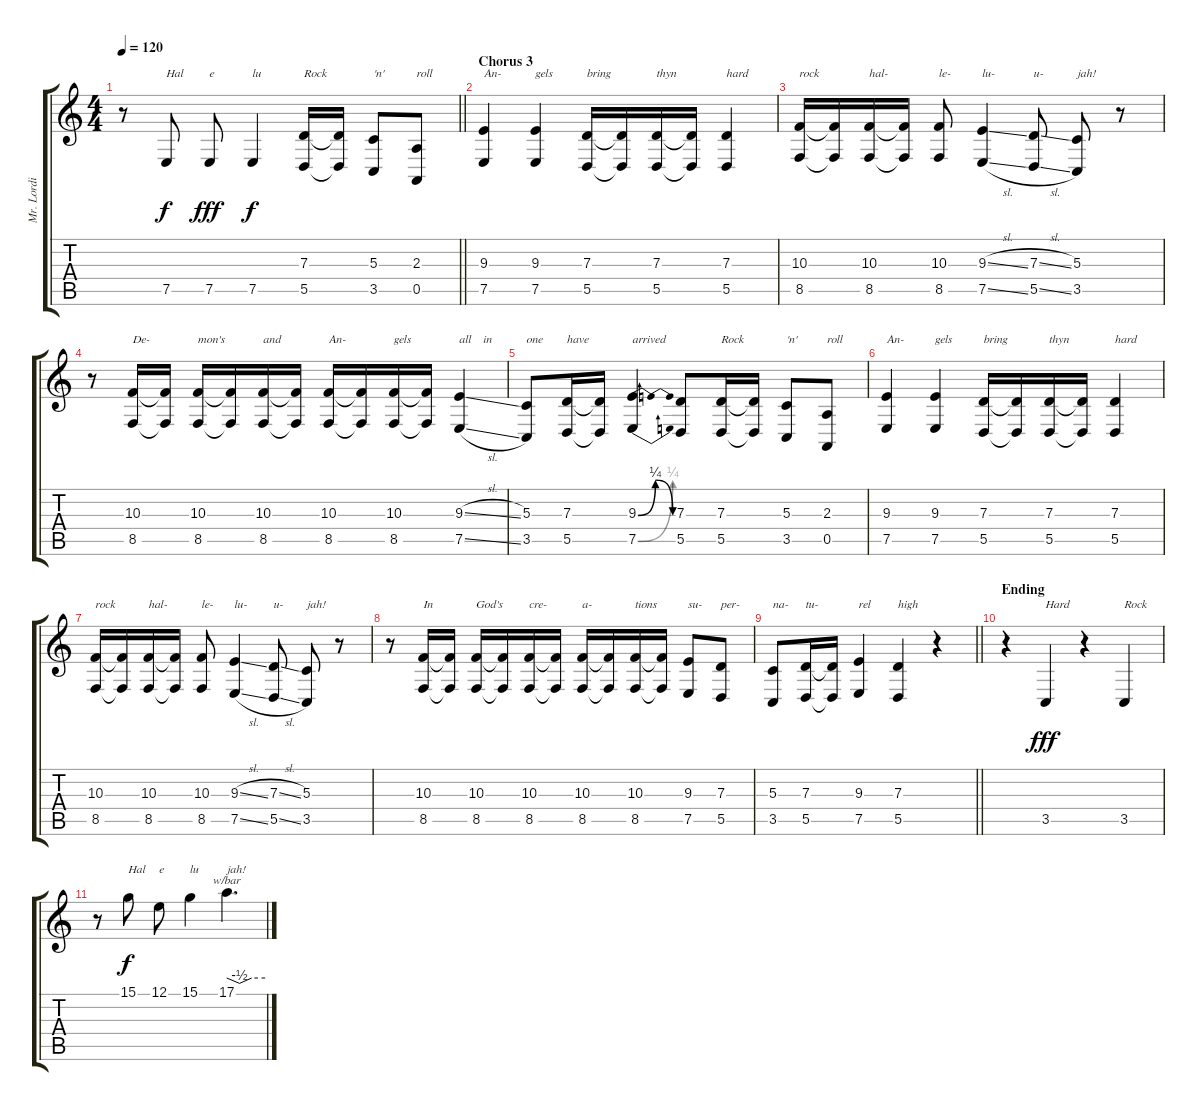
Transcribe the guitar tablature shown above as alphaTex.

\track ("Mr. Lordi (Lead Singer)" "Mr. Lordi ") {instrument lead2sawtooth}
\staff {score tabs}
\tuning (E4 B3 G3 D3 A2 E2) {hide}
\ts (4 4)
\tempo 120
\clef g2
\barLineRight lightlight
\ks c
r.8{dy fff} 7.5.8{txt "Hal" dy f} 7.5.8{txt "e" dy fff} 7.5.4{txt "lu" dy f} (7.3 5.5).16{txt "Rock"} (7.3{t} 5.5{t}).16 (5.3 3.5).8{txt "'n'"} (2.3 0.5).8{txt "roll"} |
\section ("" "Chorus 3")
(9.3 7.5).4{txt "An-"} (9.3 7.5).4{txt "gels"} (7.3 5.5).16{txt "bring"} (7.3{t} 5.5{t}).16 (7.3 5.5).16{txt "thyn"} (7.3{t} 5.5{t}).16 (7.3 5.5).4{txt "hard"} |
(10.3 8.5).16{txt "rock"} (10.3{t} 8.5{t}).16 (10.3 8.5).16{txt "hal-"} (10.3{t} 8.5{t}).16 (10.3 8.5).8{txt "le-"} (9.3{sl} 7.5{sl}).4{txt "lu-"} (7.3{sl} 5.5{sl}).8{txt "u-"} (5.3 3.5).8{txt "jah!"} r.8 |
r.8 (10.3 8.5).16{txt "De-"} (10.3{t} 8.5{t}).16 (10.3 8.5).16{txt "mon's"} (10.3{t} 8.5{t}).16 (10.3 8.5).16{txt "and"} (10.3{t} 8.5{t}).16 (10.3 8.5).16{txt "An-"} (10.3{t} 8.5{t}).16 (10.3 8.5).16{txt "gels"} (10.3{t} 8.5{t}).16 (9.3{sl} 7.5{sl}).4{txt "all    in"} |
(5.3 3.5).8{txt "one"} (7.3 5.5).16{txt "have"} (7.3{t} 5.5{t}).16 (9.3{be (bendrelease 0 0 10 1 20 1 60 0)} 7.5{be (bend 0 0 60 1)}).4{txt "arrived"} (7.3 5.5).8 (7.3 5.5).16{txt "Rock"} (7.3{t} 5.5{t}).16 (5.3 3.5).8{txt "'n'"} (2.3 0.5).8{txt "roll"} |
(9.3 7.5).4{txt "An-"} (9.3 7.5).4{txt "gels"} (7.3 5.5).16{txt "bring"} (7.3{t} 5.5{t}).16 (7.3 5.5).16{txt "thyn"} (7.3{t} 5.5{t}).16 (7.3 5.5).4{txt "hard"} |
(10.3 8.5).16{txt "rock"} (10.3{t} 8.5{t}).16 (10.3 8.5).16{txt "hal-"} (10.3{t} 8.5{t}).16 (10.3 8.5).8{txt "le-"} (9.3{sl} 7.5{sl}).4{txt "lu-"} (7.3{sl} 5.5{sl}).8{txt "u-"} (5.3 3.5).8{txt "jah!"} r.8 |
r.8 (10.3 8.5).16{txt "In"} (10.3{t} 8.5{t}).16 (10.3 8.5).16{txt "God's"} (10.3{t} 8.5{t}).16 (10.3 8.5).16{txt "cre-"} (10.3{t} 8.5{t}).16 (10.3 8.5).16{txt "a-"} (10.3{t} 8.5{t}).16 (10.3 8.5).16{txt "tions"} (10.3{t} 8.5{t}).16 (9.3 7.5).8{txt "su-"} (7.3 5.5).8{txt "per-"} |
\barLineRight lightlight
(5.3 3.5).8{txt "na-"} (7.3 5.5).16{txt "tu-"} (7.3{t} 5.5{t}).16 (9.3 7.5).4{txt "rel"} (7.3 5.5).4{txt "high"} r.4 |
\section ("" "Ending")
r.4 3.5.4{txt "Hard" dy fff} r.4 3.5.4{txt "Rock"} |
r.8 15.1.8{txt "Hal" dy f} 12.1.8{txt "e"} 15.1.4{txt "lu"} 17.1.4{d tbe (custom default 0 0 20 -2 39 0 60 0) txt "jah!"}
